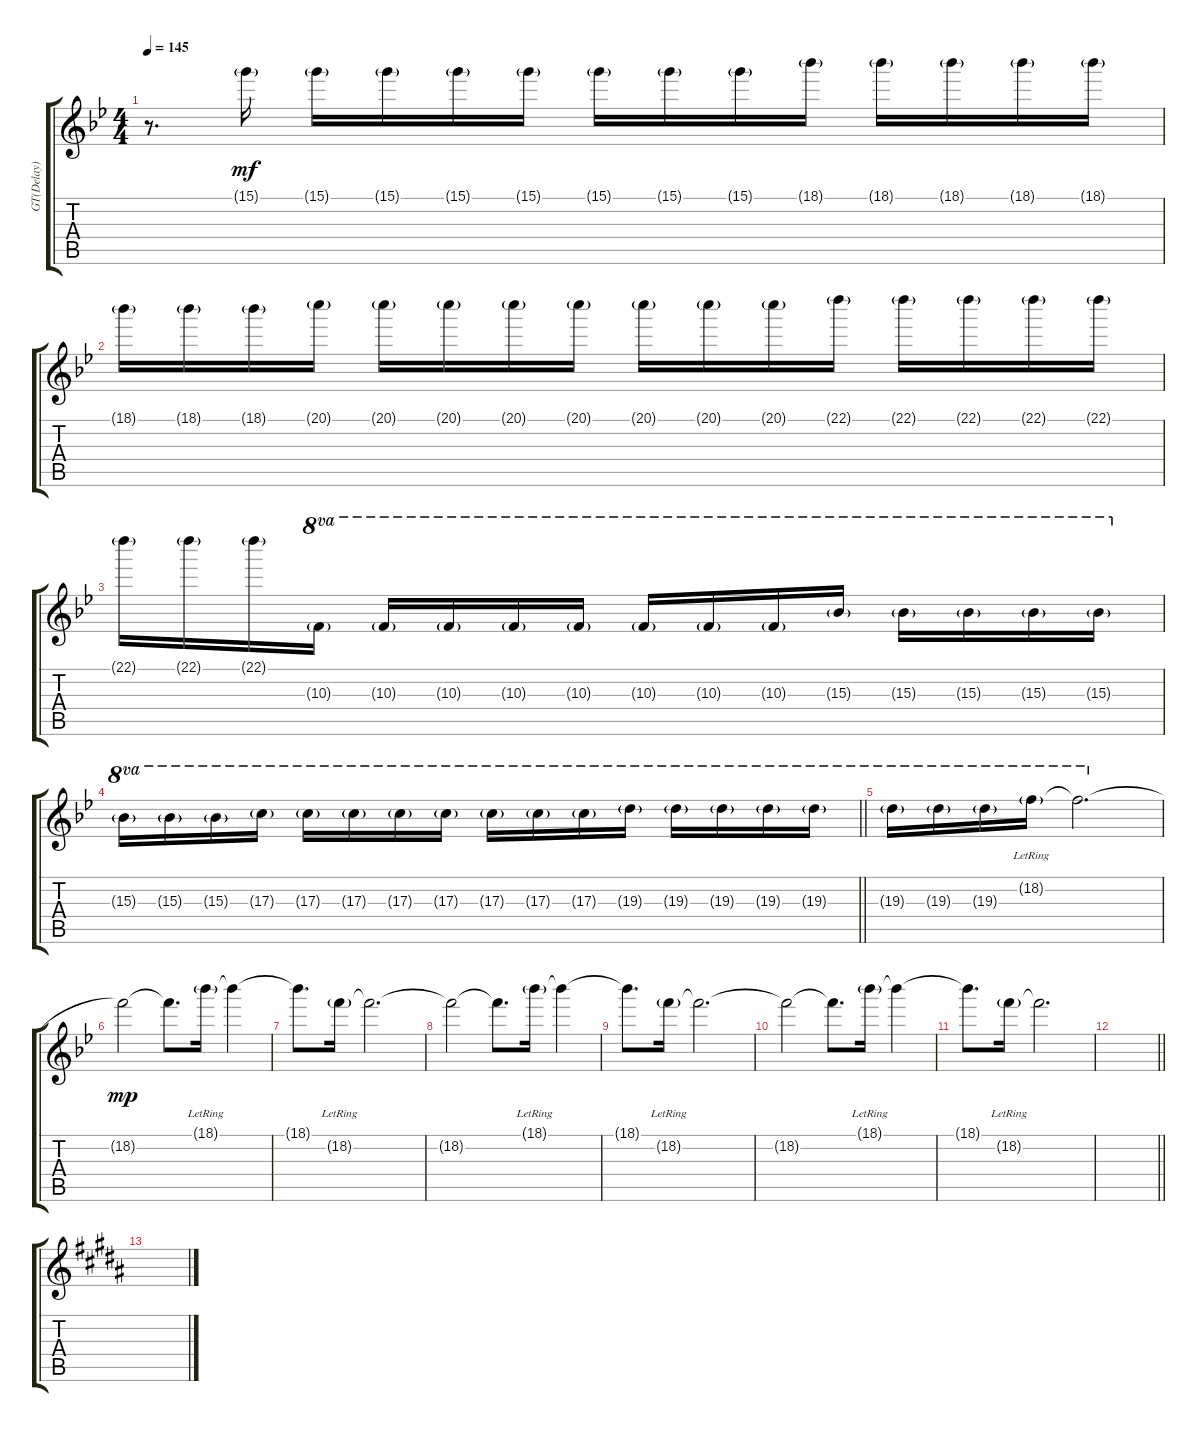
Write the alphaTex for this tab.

\track ("GT(Delay)" "GT(Delay)") {instrument overdrivenguitar}
\staff {score tabs}
\tuning (E4 B3 G3 D3 A2 E2) {hide}
\ts (4 4)
\tempo 145
\clef g2
\ks bb
r.8{d dy f} 15.1{g}.16{dy mf} 15.1{g}.16 15.1{g}.16 15.1{g}.16 15.1{g}.16 15.1{g}.16 15.1{g}.16 15.1{g}.16 18.1{g}.16 18.1{g}.16 18.1{g}.16 18.1{g}.16 18.1{g}.16 |
18.1{g}.16 18.1{g}.16 18.1{g}.16 20.1{g}.16 20.1{g}.16 20.1{g}.16 20.1{g}.16 20.1{g}.16 20.1{g}.16 20.1{g}.16 20.1{g}.16 22.1{g}.16 22.1{g}.16 22.1{g}.16 22.1{g}.16 22.1{g}.16 |
22.1{g}.16 22.1{g}.16 22.1{g}.16 10.3{g}.16{ot 8va} 10.3{g}.16{ot 8va} 10.3{g}.16{ot 8va} 10.3{g}.16{ot 8va} 10.3{g}.16{ot 8va} 10.3{g}.16{ot 8va} 10.3{g}.16{ot 8va} 10.3{g}.16{ot 8va} 15.3{g}.16{ot 8va} 15.3{g}.16{ot 8va} 15.3{g}.16{ot 8va} 15.3{g}.16{ot 8va} 15.3{g}.16{ot 8va} |
\barLineRight lightlight
15.3{g}.16{ot 8va} 15.3{g}.16{ot 8va} 15.3{g}.16{ot 8va} 17.3{g}.16{ot 8va} 17.3{g}.16{ot 8va} 17.3{g}.16{ot 8va} 17.3{g}.16{ot 8va} 17.3{g}.16{ot 8va} 17.3{g}.16{ot 8va} 17.3{g}.16{ot 8va} 17.3{g}.16{ot 8va} 19.3{g}.16{ot 8va} 19.3{g}.16{ot 8va} 19.3{g}.16{ot 8va} 19.3{g}.16{ot 8va} 19.3{g}.16{ot 8va} |
19.3{g}.16{ot 8va} 19.3{g}.16{ot 8va} 19.3{g}.16{ot 8va} 18.2{g lr}.16{ot 8va} 18.2{t}.2{d ot 8va} |
18.2{t}.2{dy mp} 18.2{t}.8{d} 18.1{g lr}.16 18.1{t}.4 |
18.1{t}.8{d} 18.2{g lr}.16 18.2{t}.2{d} |
18.2{t}.2 18.2{t}.8{d} 18.1{g lr}.16 18.1{t}.4 |
18.1{t}.8{d} 18.2{g lr}.16 18.2{t}.2{d} |
18.2{t}.2 18.2{t}.8{d} 18.1{g lr}.16 18.1{t}.4 |
18.1{t}.8{d} 18.2{g lr}.16 18.2{t}.2{d} |
\barLineRight lightlight
|
\ks b
